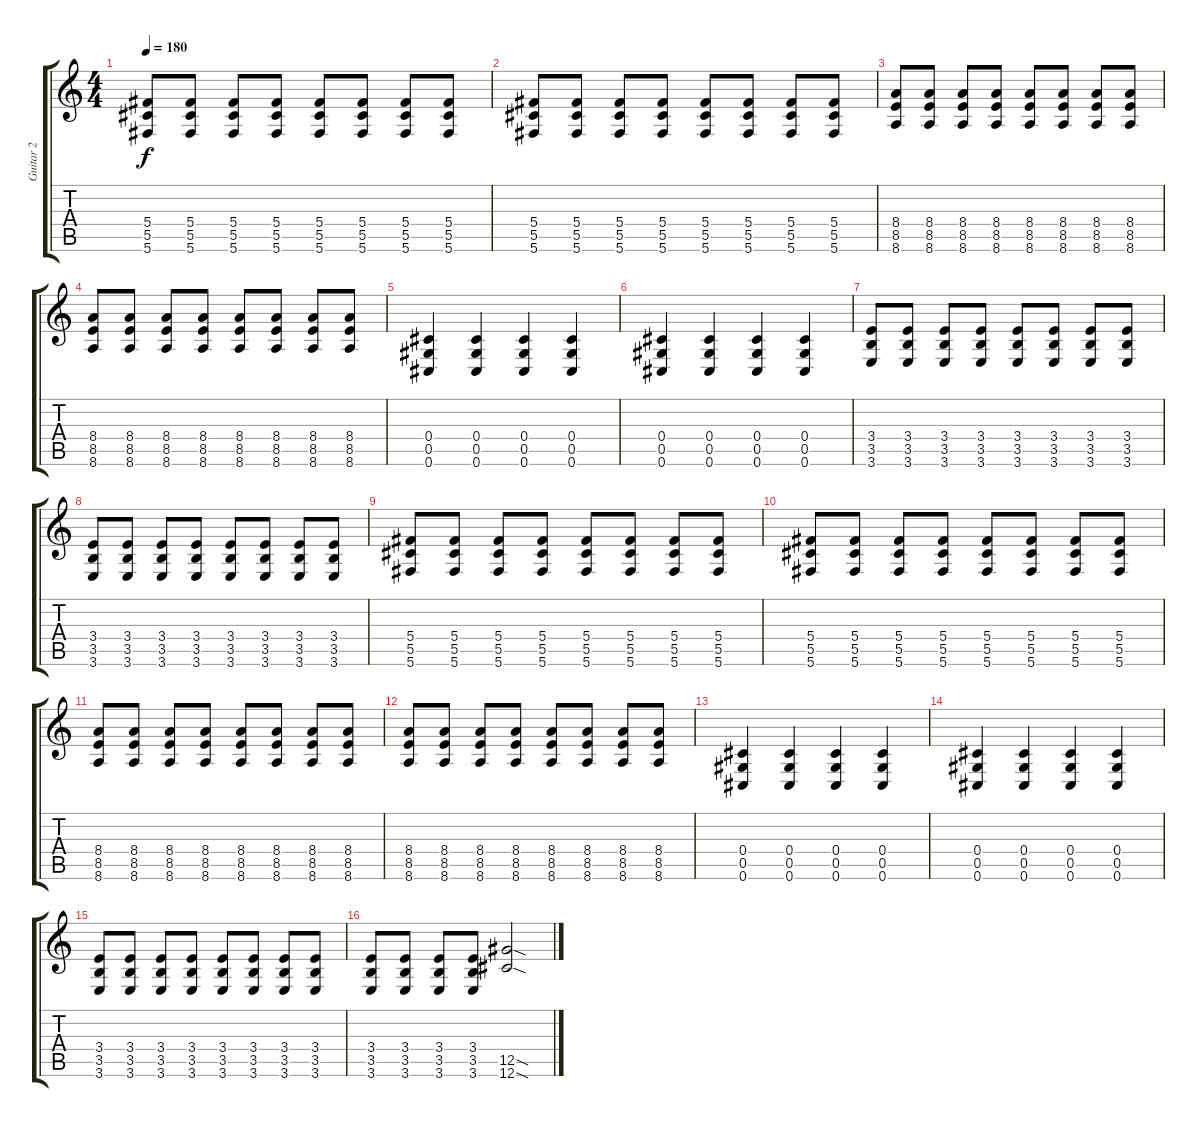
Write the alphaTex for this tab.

\track ("Guitar 2" "Guitar 2") {instrument distortionguitar}
\staff {score tabs}
\tuning (Eb4 Bb3 Gb3 Db3 Ab2 Db2) {hide}
\ts (4 4)
\tempo 180
\clef g2
\ks c
(5.4 5.5 5.6).8{dy f} (5.4 5.5 5.6).8 (5.4 5.5 5.6).8 (5.4 5.5 5.6).8 (5.4 5.5 5.6).8 (5.4 5.5 5.6).8 (5.4 5.5 5.6).8 (5.4 5.5 5.6).8 |
(5.4 5.5 5.6).8 (5.4 5.5 5.6).8 (5.4 5.5 5.6).8 (5.4 5.5 5.6).8 (5.4 5.5 5.6).8 (5.4 5.5 5.6).8 (5.4 5.5 5.6).8 (5.4 5.5 5.6).8 |
(8.4 8.5 8.6).8 (8.4 8.5 8.6).8 (8.4 8.5 8.6).8 (8.4 8.5 8.6).8 (8.4 8.5 8.6).8 (8.4 8.5 8.6).8 (8.4 8.5 8.6).8 (8.4 8.5 8.6).8 |
(8.4 8.5 8.6).8 (8.4 8.5 8.6).8 (8.4 8.5 8.6).8 (8.4 8.5 8.6).8 (8.4 8.5 8.6).8 (8.4 8.5 8.6).8 (8.4 8.5 8.6).8 (8.4 8.5 8.6).8 |
(0.4 0.5 0.6).4 (0.4 0.5 0.6).4 (0.4 0.5 0.6).4 (0.4 0.5 0.6).4 |
(0.4 0.5 0.6).4 (0.4 0.5 0.6).4 (0.4 0.5 0.6).4 (0.4 0.5 0.6).4 |
(3.4 3.5 3.6).8 (3.4 3.5 3.6).8 (3.4 3.5 3.6).8 (3.4 3.5 3.6).8 (3.4 3.5 3.6).8 (3.4 3.5 3.6).8 (3.4 3.5 3.6).8 (3.4 3.5 3.6).8 |
(3.4 3.5 3.6).8 (3.4 3.5 3.6).8 (3.4 3.5 3.6).8 (3.4 3.5 3.6).8 (3.4 3.5 3.6).8 (3.4 3.5 3.6).8 (3.4 3.5 3.6).8 (3.4 3.5 3.6).8 |
(5.4 5.5 5.6).8 (5.4 5.5 5.6).8 (5.4 5.5 5.6).8 (5.4 5.5 5.6).8 (5.4 5.5 5.6).8 (5.4 5.5 5.6).8 (5.4 5.5 5.6).8 (5.4 5.5 5.6).8 |
(5.4 5.5 5.6).8 (5.4 5.5 5.6).8 (5.4 5.5 5.6).8 (5.4 5.5 5.6).8 (5.4 5.5 5.6).8 (5.4 5.5 5.6).8 (5.4 5.5 5.6).8 (5.4 5.5 5.6).8 |
(8.4 8.5 8.6).8 (8.4 8.5 8.6).8 (8.4 8.5 8.6).8 (8.4 8.5 8.6).8 (8.4 8.5 8.6).8 (8.4 8.5 8.6).8 (8.4 8.5 8.6).8 (8.4 8.5 8.6).8 |
(8.4 8.5 8.6).8 (8.4 8.5 8.6).8 (8.4 8.5 8.6).8 (8.4 8.5 8.6).8 (8.4 8.5 8.6).8 (8.4 8.5 8.6).8 (8.4 8.5 8.6).8 (8.4 8.5 8.6).8 |
(0.4 0.5 0.6).4 (0.4 0.5 0.6).4 (0.4 0.5 0.6).4 (0.4 0.5 0.6).4 |
(0.4 0.5 0.6).4 (0.4 0.5 0.6).4 (0.4 0.5 0.6).4 (0.4 0.5 0.6).4 |
(3.4 3.5 3.6).8 (3.4 3.5 3.6).8 (3.4 3.5 3.6).8 (3.4 3.5 3.6).8 (3.4 3.5 3.6).8 (3.4 3.5 3.6).8 (3.4 3.5 3.6).8 (3.4 3.5 3.6).8 |
(3.4 3.5 3.6).8 (3.4 3.5 3.6).8 (3.4 3.5 3.6).8 (3.4 3.5 3.6).8 (12.5{sod} 12.6{sod}).2
